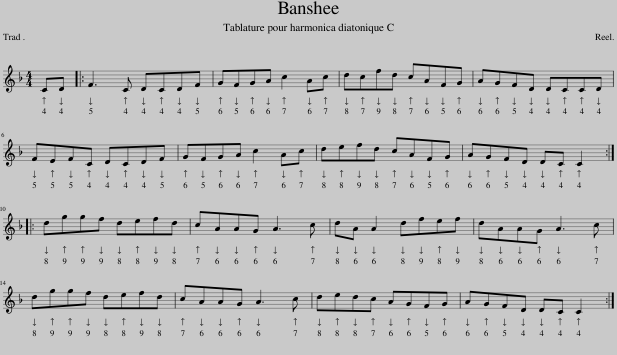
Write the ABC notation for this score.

X:1
L:1/8
Q:1/2=80
M:4/4
I:linebreak $
K:F
V:1 treble
V:1
 CD |: F3 C DCDF | GFGA c2 Ac | dcfd cAFG | AGFD DCCD |$ %5
 FEFC DCDF | GFGA c2 Ac | defd cAFG | AGFD DC C2 ::$ dggf defd | %10
 cAAG A3 c | dA A2 dfef | dAAG A3 c |$ dggf defd | cAAG A3 c | %15
 dedc AGFG | AGFD DC C2 :| %17
